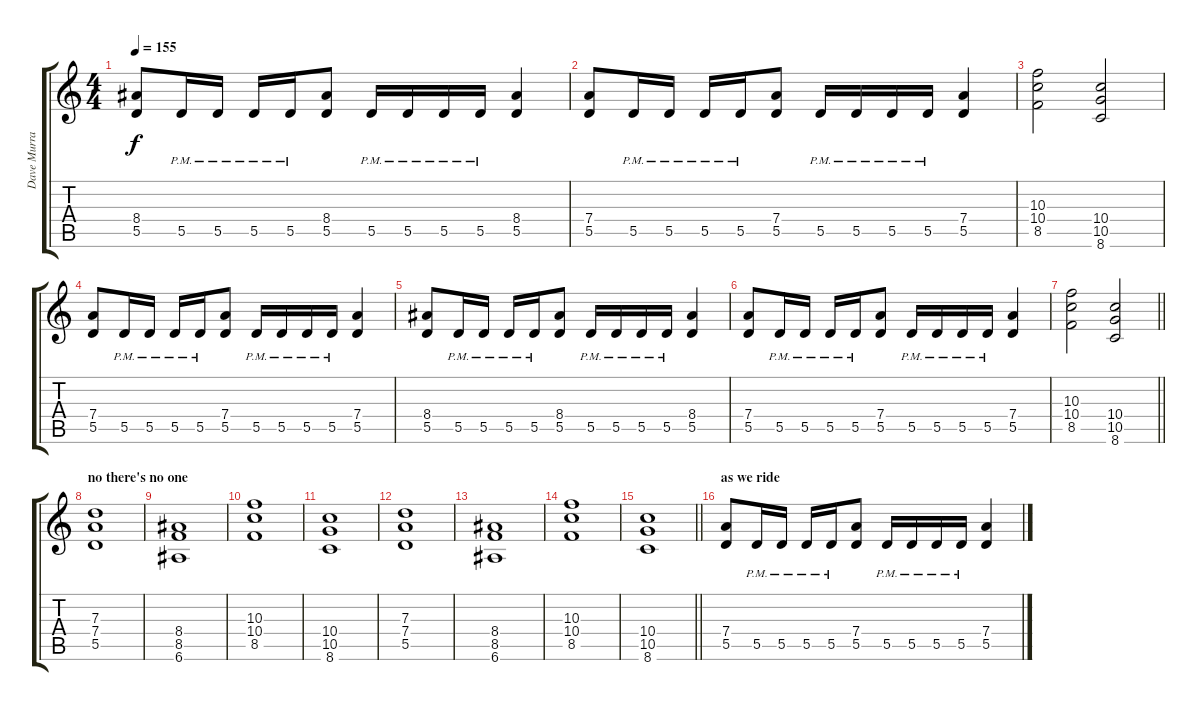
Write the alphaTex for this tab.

\track ("Dave Murray" "Dave Murra") {instrument acousticguitarsteel}
\staff {score tabs}
\tuning (E4 B3 G3 D3 A2 E2) {hide}
\ts (4 4)
\tempo 155
\clef g2
\ks c
(8.4 5.5).8{dy f} 5.5{pm}.16 5.5{pm}.16 5.5{pm}.16 5.5{pm}.16 (8.4 5.5).8 5.5{pm}.16 5.5{pm}.16 5.5{pm}.16 5.5{pm}.16 (8.4 5.5).4 |
(7.4 5.5).8 5.5{pm}.16 5.5{pm}.16 5.5{pm}.16 5.5{pm}.16 (7.4 5.5).8 5.5{pm}.16 5.5{pm}.16 5.5{pm}.16 5.5{pm}.16 (7.4 5.5).4 |
(10.3 10.4 8.5).2 (10.4 10.5 8.6).2 |
(7.4 5.5).8 5.5{pm}.16 5.5{pm}.16 5.5{pm}.16 5.5{pm}.16 (7.4 5.5).8 5.5{pm}.16 5.5{pm}.16 5.5{pm}.16 5.5{pm}.16 (7.4 5.5).4 |
(8.4 5.5).8 5.5{pm}.16 5.5{pm}.16 5.5{pm}.16 5.5{pm}.16 (8.4 5.5).8 5.5{pm}.16 5.5{pm}.16 5.5{pm}.16 5.5{pm}.16 (8.4 5.5).4 |
(7.4 5.5).8 5.5{pm}.16 5.5{pm}.16 5.5{pm}.16 5.5{pm}.16 (7.4 5.5).8 5.5{pm}.16 5.5{pm}.16 5.5{pm}.16 5.5{pm}.16 (7.4 5.5).4 |
\barLineRight lightlight
(10.3 10.4 8.5).2 (10.4 10.5 8.6).2 |
\section ("" "no there's no one")
(7.3 7.4 5.5).1 |
(8.4 8.5 6.6).1 |
(10.3 10.4 8.5).1 |
(10.4 10.5 8.6).1 |
(7.3 7.4 5.5).1 |
(8.4 8.5 6.6).1 |
(10.3 10.4 8.5).1 |
\barLineRight lightlight
(10.4 10.5 8.6).1 |
\section ("" "as we ride")
(7.4 5.5).8 5.5{pm}.16 5.5{pm}.16 5.5{pm}.16 5.5{pm}.16 (7.4 5.5).8 5.5{pm}.16 5.5{pm}.16 5.5{pm}.16 5.5{pm}.16 (7.4 5.5).4
